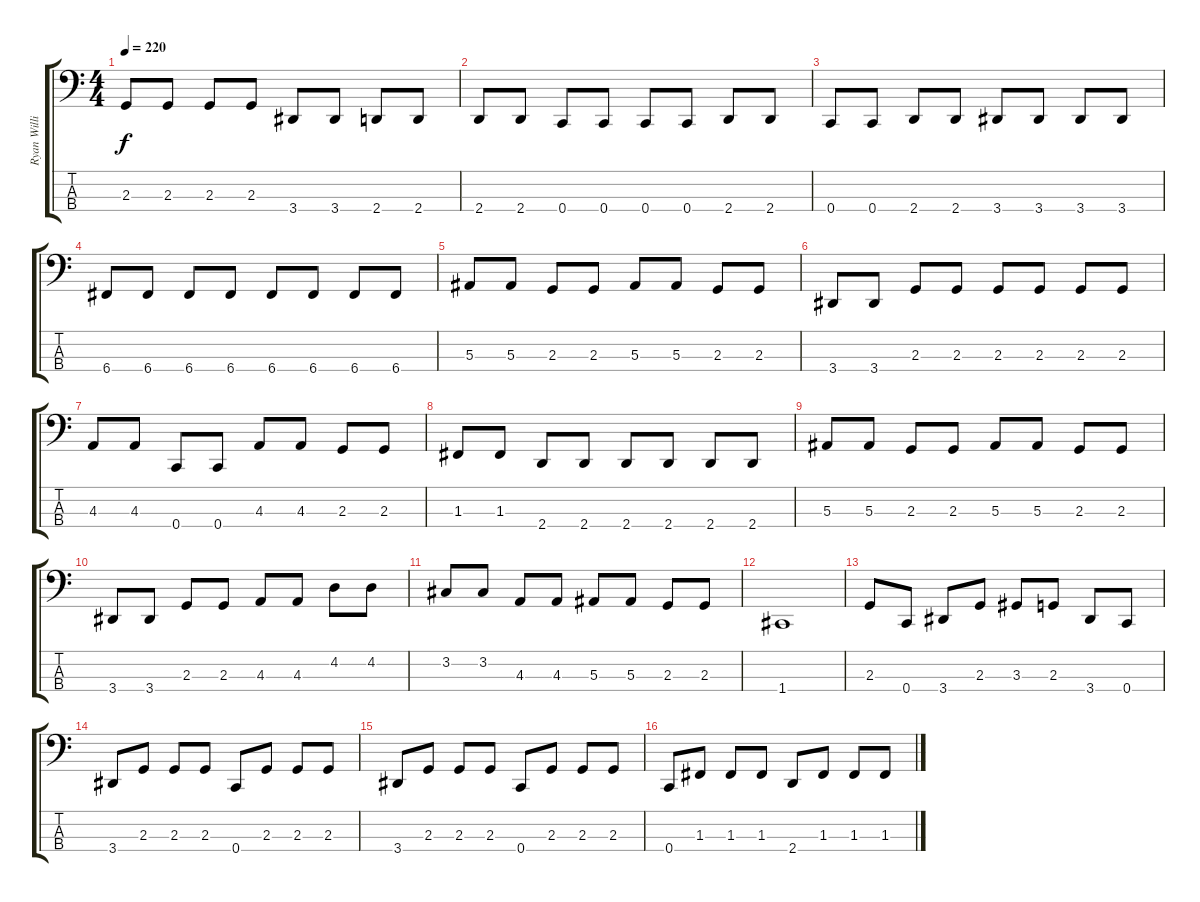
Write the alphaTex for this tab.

\track ("Ryan Williams (Bass)" "Ryan Willi") {instrument electricbassfinger}
\staff {score tabs}
\tuning (Eb2 Bb1 F1 C1) {hide}
\ts (4 4)
\tempo 220
\clef f4
\ks c
2.3.8{dy f} 2.3.8 2.3.8 2.3.8 3.4.8 3.4.8 2.4.8 2.4.8 |
2.4.8 2.4.8 0.4.8 0.4.8 0.4.8 0.4.8 2.4.8 2.4.8 |
0.4.8 0.4.8 2.4.8 2.4.8 3.4.8 3.4.8 3.4.8 3.4.8 |
6.4.8 6.4.8 6.4.8 6.4.8 6.4.8 6.4.8 6.4.8 6.4.8 |
5.3.8 5.3.8 2.3.8 2.3.8 5.3.8 5.3.8 2.3.8 2.3.8 |
3.4.8 3.4.8 2.3.8 2.3.8 2.3.8 2.3.8 2.3.8 2.3.8 |
4.3.8 4.3.8 0.4.8 0.4.8 4.3.8 4.3.8 2.3.8 2.3.8 |
1.3.8 1.3.8 2.4.8 2.4.8 2.4.8 2.4.8 2.4.8 2.4.8 |
5.3.8 5.3.8 2.3.8 2.3.8 5.3.8 5.3.8 2.3.8 2.3.8 |
3.4.8 3.4.8 2.3.8 2.3.8 4.3.8 4.3.8 4.2.8 4.2.8 |
3.2.8 3.2.8 4.3.8 4.3.8 5.3.8 5.3.8 2.3.8 2.3.8 |
1.4.1 |
2.3.8 0.4.8 3.4.8 2.3.8 3.3.8 2.3.8 3.4.8 0.4.8 |
3.4.8 2.3.8 2.3.8 2.3.8 0.4.8 2.3.8 2.3.8 2.3.8 |
3.4.8 2.3.8 2.3.8 2.3.8 0.4.8 2.3.8 2.3.8 2.3.8 |
0.4.8 1.3.8 1.3.8 1.3.8 2.4.8 1.3.8 1.3.8 1.3.8
